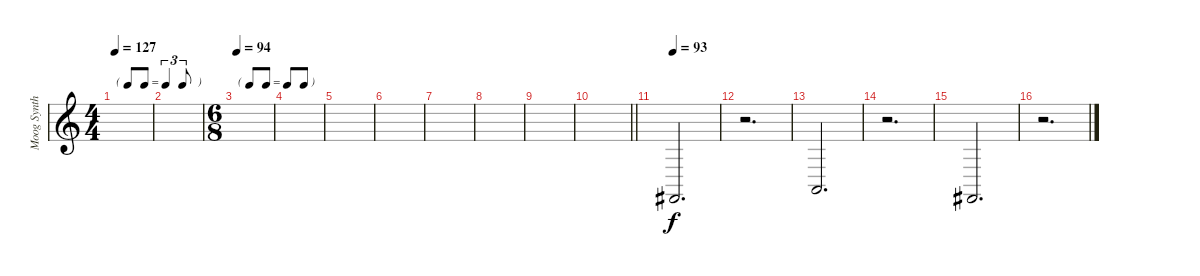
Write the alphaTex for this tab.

\track ("Moog Synthesizer 2 [Per Wiberg]" "Moog Synth") {instrument electricgrandpiano}
\staff {score}
\tuning (E4 B3 G3 D3 A2 E2) {hide}
\ts (4 4)
\tf triplet8th
\tempo 127
\clef g2
\ks c
|
|
\ts (6 8)
\tf none
\tempo 94
|
|
|
|
|
|
|
\barLineRight lightlight
|
\tempo 93
2.6.2{d} |
r.2{d} |
0.5.2{d} |
r.2{d} |
2.6.2{d} |
r.2{d}
